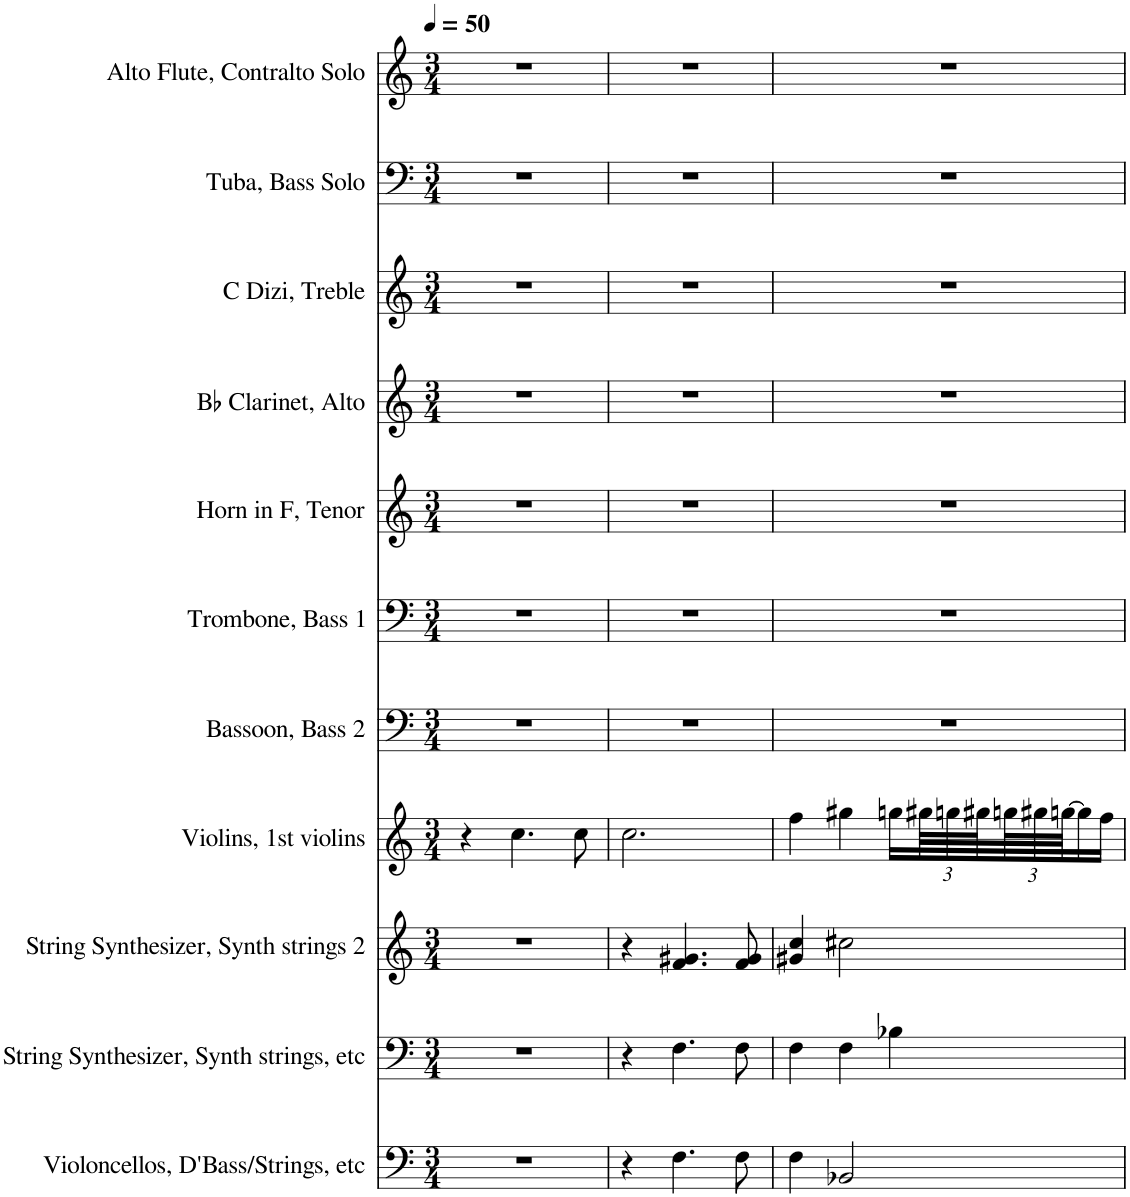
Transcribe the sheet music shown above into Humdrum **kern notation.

**kern	**kern	**kern	**kern	**kern	**kern	**kern	**kern	**kern	**kern	**kern
*part11	*part10	*part9	*part8	*part7	*part6	*part5	*part4	*part3	*part2	*part1
*staff11	*staff10	*staff9	*staff8	*staff7	*staff6	*staff5	*staff4	*staff3	*staff2	*staff1
*I"Violoncellos, D'Bass/Strings, etc	*I"String Synthesizer, Synth strings, etc	*I"String Synthesizer, Synth strings 2	*I"Violins, 1st violins	*I"Bassoon, Bass 2	*I"Trombone, Bass 1	*I"Horn in F, Tenor	*I"Bb Clarinet, Alto	*I"C Dizi, Treble	*I"Tuba, Bass Solo	*I"Alto Flute, Contralto Solo
*I'Vcs.	*I'Synth.	*I'Synth.	*I'Vlns.	*I'Bsn.	*I'Tbn.	*	*I'Bb Cl.	*I'C Di.	*I'Tba.	*I'A. Fl.
*clefF4	*clefF4	*clefG2	*clefG2	*clefF4	*clefF4	*clefG2	*clefG2	*clefG2	*clefF4	*clefG2
*	*	*	*	*	*	*Trd4c7	*Trd1c2	*Trd-7c-12	*	*Trd3c5
*k[]	*k[]	*k[]	*k[]	*k[]	*k[]	*k[]	*k[]	*k[]	*k[]	*k[]
*M3/4	*M3/4	*M3/4	*M3/4	*M3/4	*M3/4	*M3/4	*M3/4	*M3/4	*M3/4	*M3/4
*MM50	*MM50	*MM50	*MM50	*MM50	*MM50	*MM50	*MM50	*MM50	*MM50	*MM50
=1	=1	=1	=1	=1	=1	=1	=1	=1	=1	=1
2.r	2.r	2.r	4r	2.r	2.r	2.r	2.r	2.r	2.r	2.r
.	.	.	4.cc\	.	.	.	.	.	.	.
.	.	.	8cc\	.	.	.	.	.	.	.
=2	=2	=2	=2	=2	=2	=2	=2	=2	=2	=2
4r	4r	4r	2.cc\	2.r	2.r	2.r	2.r	2.r	2.r	2.r
4.F\	4.F\	4.f/ 4.g#X/	.	.	.	.	.	.	.	.
8F\	8F\	8f/ 8g#/	.	.	.	.	.	.	.	.
=3	=3	=3	=3	=3	=3	=3	=3	=3	=3	=3
4F\	4F\	4g#X/ 4cc/	4ff\	2.r	2.r	2.r	2.r	2.r	2.r	2.r
2BB-X/	4F\	2cc#X\	4gg#X\	.	.	.	.	.	.	.
.	4B-X\	.	16ggn\LL	.	.	.	.	.	.	.
*	*	*	*Xbrackettup	*	*	*	*	*	*	*
.	.	.	96gg#X\LL	.	.	.	.	.	.	.
.	.	.	96ggn\	.	.	.	.	.	.	.
.	.	.	96gg#X\	.	.	.	.	.	.	.
.	.	.	96ggn\	.	.	.	.	.	.	.
.	.	.	96gg#X\	.	.	.	.	.	.	.
.	.	.	[96ggn\JJ	.	.	.	.	.	.	.
.	.	.	16gg\]	.	.	.	.	.	.	.
.	.	.	16ff\JJ	.	.	.	.	.	.	.
=	=	=	=	=	=	=	=	=	=	=
*-	*-	*-	*-	*-	*-	*-	*-	*-	*-	*-
